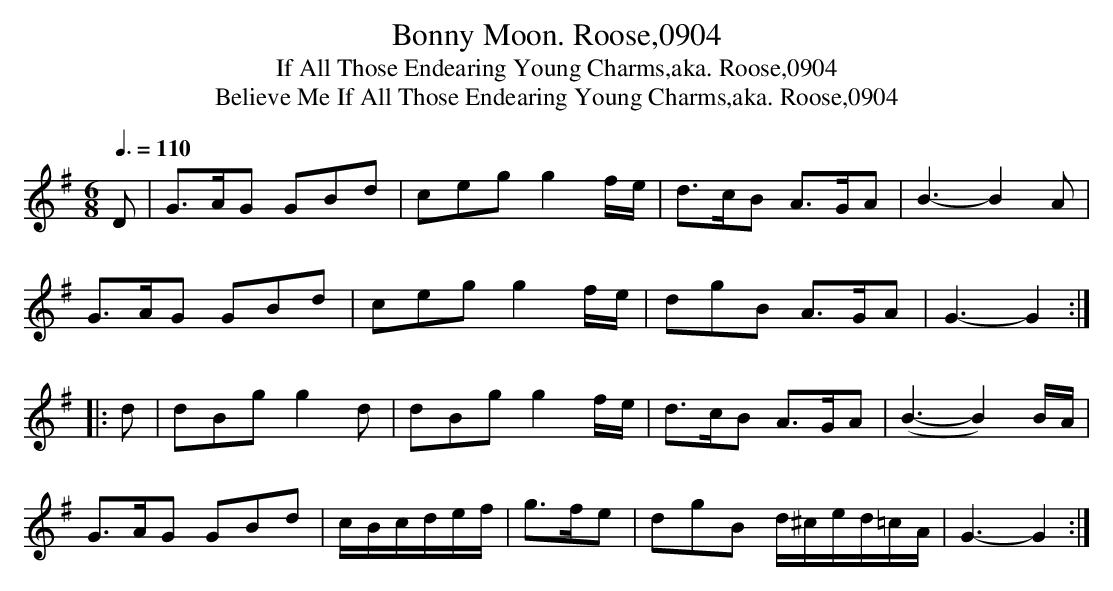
X:1
T:Bonny Moon. Roose,0904
T:If All Those Endearing Young Charms,aka. Roose,0904
T:Believe Me If All Those Endearing Young Charms,aka. Roose,0904
Q:3/8=110
L:1/8
M:6/8
K:G
D|G>AG GBd|ceg g2f/e/|d>cB A>GA|B3-B2A|
G>AG GBd|ceg g2f/e/|dgB A>GA|G3-G2:|
|:d|dBg g2d|dBg g2f/e/|d>cB A>GA|(B3-B2) B/A/|
G>AG GBd| c/B/c/d/e/f/|g>fe|dgB d/^c/e/d/=c/A/|G3-G2:|
